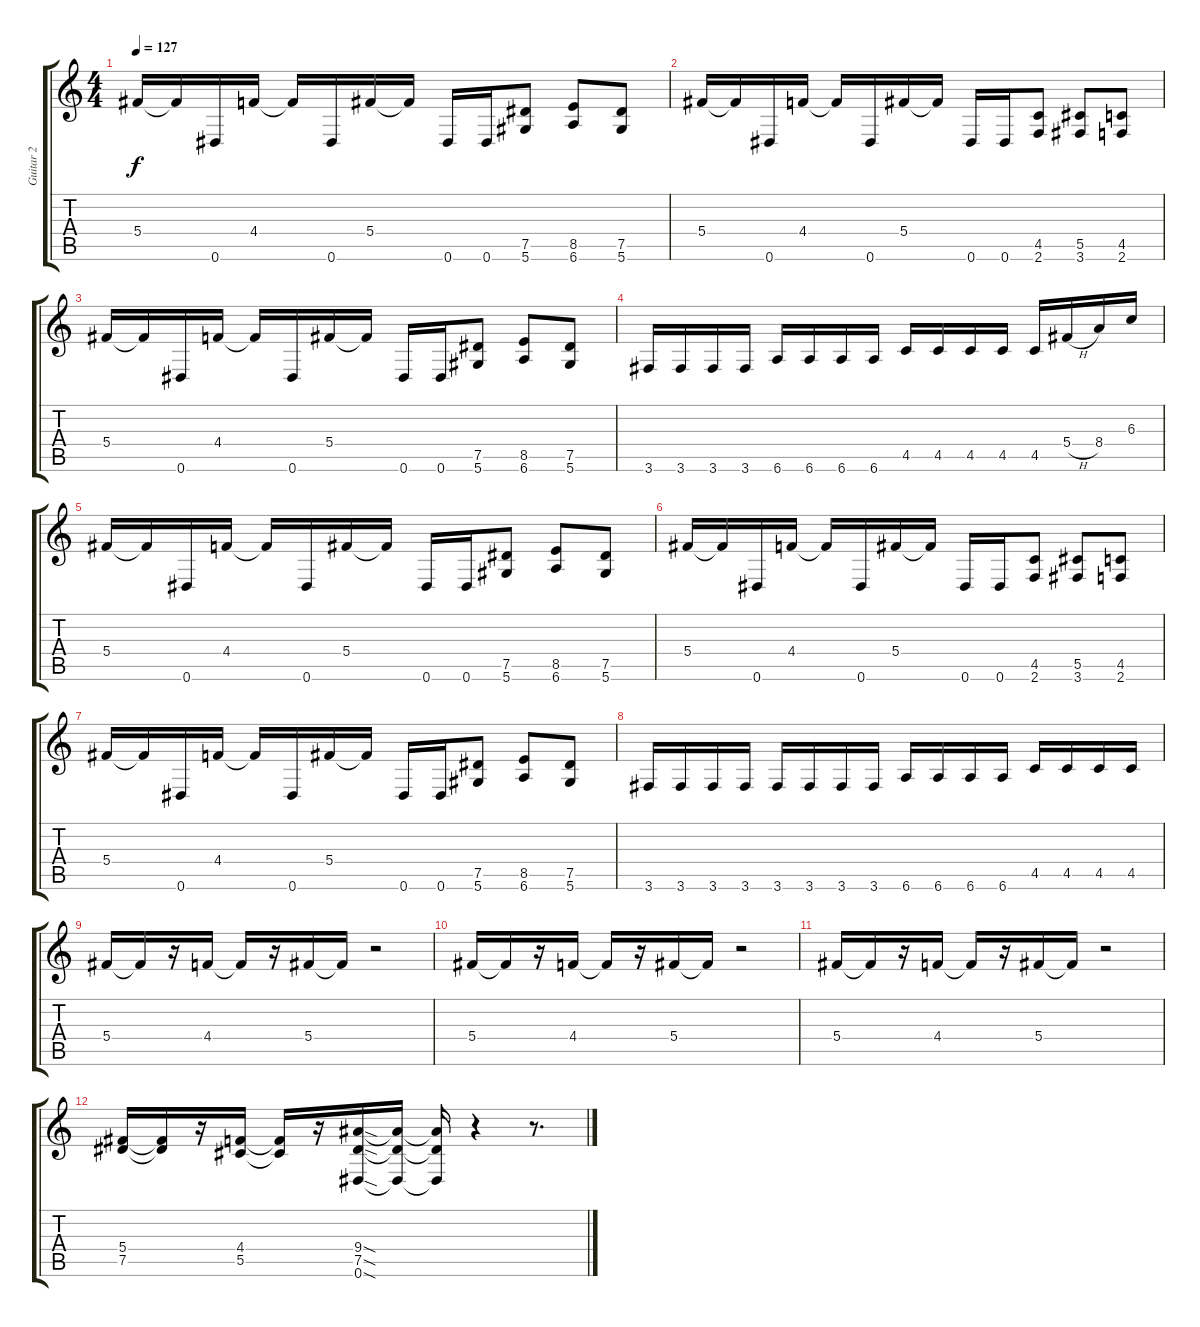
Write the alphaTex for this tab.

\track ("Guitar 2" "Guitar 2") {instrument distortionguitar}
\staff {score tabs}
\tuning (Eb4 Bb3 Gb3 Db3 Ab2 Eb2) {hide}
\ts (4 4)
\tempo 127
\clef g2
\ks c
5.4.16{dy f} 5.4{t}.16 0.6.16 4.4.16 4.4{t}.16 0.6.16 5.4.16 5.4{t}.16 0.6.16 0.6.16 (7.5 5.6).8 (8.5 6.6).8 (7.5 5.6).8 |
5.4.16 5.4{t}.16 0.6.16 4.4.16 4.4{t}.16 0.6.16 5.4.16 5.4{t}.16 0.6.16 0.6.16 (4.5 2.6).8 (5.5 3.6).8 (4.5 2.6).8 |
5.4.16 5.4{t}.16 0.6.16 4.4.16 4.4{t}.16 0.6.16 5.4.16 5.4{t}.16 0.6.16 0.6.16 (7.5 5.6).8 (8.5 6.6).8 (7.5 5.6).8 |
3.6.16 3.6.16 3.6.16 3.6.16 6.6.16 6.6.16 6.6.16 6.6.16 4.5.16 4.5.16 4.5.16 4.5.16 4.5.16 5.4{h}.16 8.4.16 6.3.16 |
5.4.16 5.4{t}.16 0.6.16 4.4.16 4.4{t}.16 0.6.16 5.4.16 5.4{t}.16 0.6.16 0.6.16 (7.5 5.6).8 (8.5 6.6).8 (7.5 5.6).8 |
5.4.16 5.4{t}.16 0.6.16 4.4.16 4.4{t}.16 0.6.16 5.4.16 5.4{t}.16 0.6.16 0.6.16 (4.5 2.6).8 (5.5 3.6).8 (4.5 2.6).8 |
5.4.16 5.4{t}.16 0.6.16 4.4.16 4.4{t}.16 0.6.16 5.4.16 5.4{t}.16 0.6.16 0.6.16 (7.5 5.6).8 (8.5 6.6).8 (7.5 5.6).8 |
3.6.16 3.6.16 3.6.16 3.6.16 3.6.16 3.6.16 3.6.16 3.6.16 6.6.16 6.6.16 6.6.16 6.6.16 4.5.16 4.5.16 4.5.16 4.5.16 |
5.4.16 5.4{t}.16 r.16 4.4.16 4.4{t}.16 r.16 5.4.16 5.4{t}.16 r.2 |
5.4.16 5.4{t}.16 r.16 4.4.16 4.4{t}.16 r.16 5.4.16 5.4{t}.16 r.2 |
5.4.16 5.4{t}.16 r.16 4.4.16 4.4{t}.16 r.16 5.4.16 5.4{t}.16 r.2 |
(5.4 7.5).16 (5.4{t} 7.5{t}).16 r.16 (4.4 5.5).16 (4.4{t} 5.5{t}).16 r.16 (9.4{sod} 7.5{sod} 0.6{sod}).16 (9.4{t} 7.5{t} 0.6{t}).16 (9.4{t} 7.5{t} 0.6{t}).16 r.4 r.8{d}
